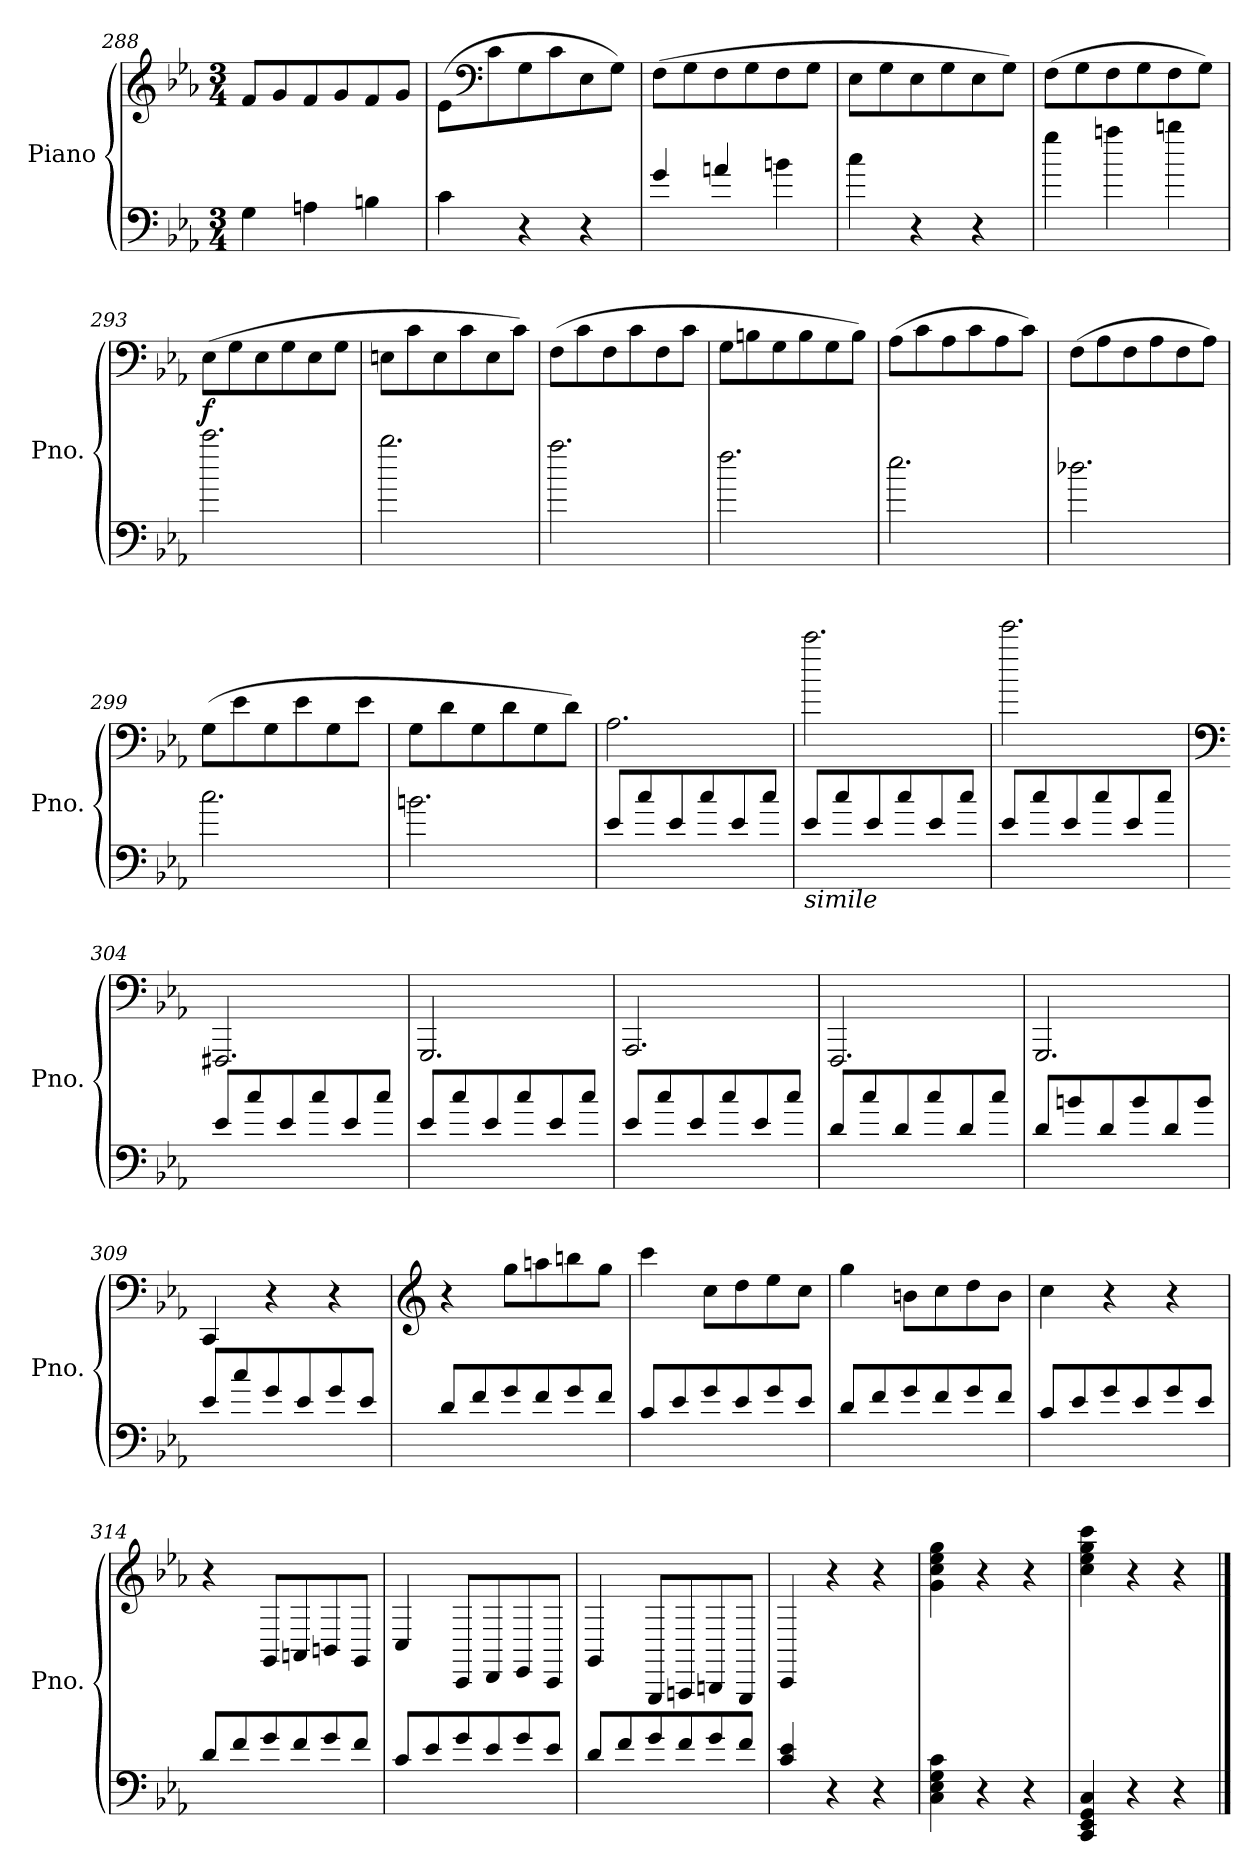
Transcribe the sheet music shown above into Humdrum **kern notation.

**kern	**kern	**dynam
*part1	*part1	*part1
*staff2	*staff1	*staff1/2
*I"Piano	*	*
*I'Pno.	*	*
*clefF4	*clefG2	*
*k[b-e-a-]	*k[b-e-a-]	*
*M3/4	*M3/4	*
=288	=288	=288
4G\	8f/L	.
.	8g/	.
4An\	8f/	.
.	8g/	.
4Bn\	8f/	.
.	8g/J	.
=289	=289	=289
4c\	(>8e-\L	.
*	*clefF4	*
.	8c\	.
4r	8G\	.
.	8c\	.
4r	8E-\	.
.	8G\J)	.
=290	=290	=290
4g/	(>8F\L	.
.	8G\	.
4an/	8F\	.
.	8G\	.
4bn\	8F\	.
.	8G\J	.
=291	=291	=291
4cc\	8E-\L	.
.	8G\	.
4r	8E-\	.
.	8G\	.
4r	8E-\	.
.	8G\J)	.
=292	=292	=292
4gg\	(>8F\L	.
.	8G\	.
4aan\	8F\	.
.	8G\	.
4bbn\	8F\	.
.	8G\J)	.
=293	=293	=293
!	!	!LO:DY:b
2.ccc\	(>8E-\L	f
.	8G\	.
.	8E-\	.
.	8G\	.
.	8E-\	.
.	8G\J	.
=294	=294	=294
2.bb-\	8En\L	.
.	8c\	.
.	8E\	.
.	8c\	.
.	8E\	.
.	8c\J)	.
=295	=295	=295
2.aa-\	(>8F\L	.
.	8c\	.
.	8F\	.
.	8c\	.
.	8F\	.
.	8c\J	.
=296	=296	=296
2.ff\	8G\L	.
.	8Bn\	.
.	8G\	.
.	8B\	.
.	8G\	.
.	8B\J)	.
=297	=297	=297
2.ee-\	(>8A-\L	.
.	8c\	.
.	8A-\	.
.	8c\	.
.	8A-\	.
.	8c\J)	.
=298	=298	=298
2.dd-X\	(>8F\L	.
.	8A-\	.
.	8F\	.
.	8A-\	.
.	8F\	.
.	8A-\J)	.
=299	=299	=299
2.cc\	(>8G\L	.
.	8e-\	.
.	8G\	.
.	8e-\	.
.	8G\	.
.	8e-\J	.
=300	=300	=300
2.bn\	8G\L	.
.	8d\	.
.	8G\	.
.	8d\	.
.	8G\	.
.	8d\J)	.
=301	=301	=301
8e-/L	2.A-\	.
8cc/	.	.
8e-/	.	.
8cc/	.	.
8e-/	.	.
8cc/J	.	.
=302	=302	=302
!LO:TX:b:i:t=simile	!	!
8e-/L	2.ccc\	.
8cc/	.	.
8e-/	.	.
8cc/	.	.
8e-/	.	.
8cc/J	.	.
=303	=303	=303
8e-/L	2.eee-\	.
8cc/	.	.
8e-/	.	.
8cc/	.	.
8e-/	.	.
8cc/J	.	.
=304	=304	=304
*	*clefF4	*
8e-/L	2.FFF#X/	.
8cc/	.	.
8e-/	.	.
8cc/	.	.
8e-/	.	.
8cc/J	.	.
=305	=305	=305
8e-/L	2.GGG/	.
8cc/	.	.
8e-/	.	.
8cc/	.	.
8e-/	.	.
8cc/J	.	.
=306	=306	=306
8e-/L	2.AAA-/	.
8cc/	.	.
8e-/	.	.
8cc/	.	.
8e-/	.	.
8cc/J	.	.
=307	=307	=307
8d/L	2.FFF/	.
8cc/	.	.
8d/	.	.
8cc/	.	.
8d/	.	.
8cc/J	.	.
=308	=308	=308
8d/L	2.GGG/	.
8bn/	.	.
8d/	.	.
8b/	.	.
8d/	.	.
8b/J	.	.
=309	=309	=309
8e-/L	4CC/	.
8cc/	.	.
8g/	4r	.
8e-/	.	.
8g/	4r	.
8e-/J	.	.
=310	=310	=310
*	*clefG2	*
8d/L	4r	.
8f/	.	.
8g/	8gg\L	.
8f/	8aan\	.
8g/	8bbn\	.
8f/J	8gg\J	.
=311	=311	=311
8c/L	4ccc\	.
8e-/	.	.
8g/	8cc\L	.
8e-/	8dd\	.
8g/	8ee-\	.
8e-/J	8cc\J	.
=312	=312	=312
8d/L	4gg\	.
8f/	.	.
8g/	8bn\L	.
8f/	8cc\	.
8g/	8dd\	.
8f/J	8b\J	.
=313	=313	=313
8c/L	4cc\	.
8e-/	.	.
8g/	4r	.
8e-/	.	.
8g/	4r	.
8e-/J	.	.
=314	=314	=314
8d/L	4r	.
8f/	.	.
8g/	8GG/L	.
8f/	8AAn/	.
8g/	8BBn/	.
8f/J	8GG/J	.
=315	=315	=315
8c/L	4C/	.
8e-/	.	.
8g/	8CC/L	.
8e-/	8DD/	.
8g/	8EE-/	.
8e-/J	8CC/J	.
=316	=316	=316
8d/L	4GG/	.
8f/	.	.
8g/	8GGG/L	.
8f/	8AAAn/	.
8g/	8BBBn/	.
8f/J	8GGG/J	.
=317	=317	=317
4c/ 4e-/	4CC/	.
4r	4r	.
4r	4r	.
=318	=318	=318
4C\ 4E-\ 4G\ 4c\	4g\ 4cc\ 4ee-\ 4gg\	.
4r	4r	.
4r	4r	.
=319	=319	=319
4CC/ 4EE-/ 4GG/ 4C/	4cc\ 4ee-\ 4gg\ 4ccc\	.
4r	4r	.
4r	4r	.
==	==	==
*-	*-	*-
